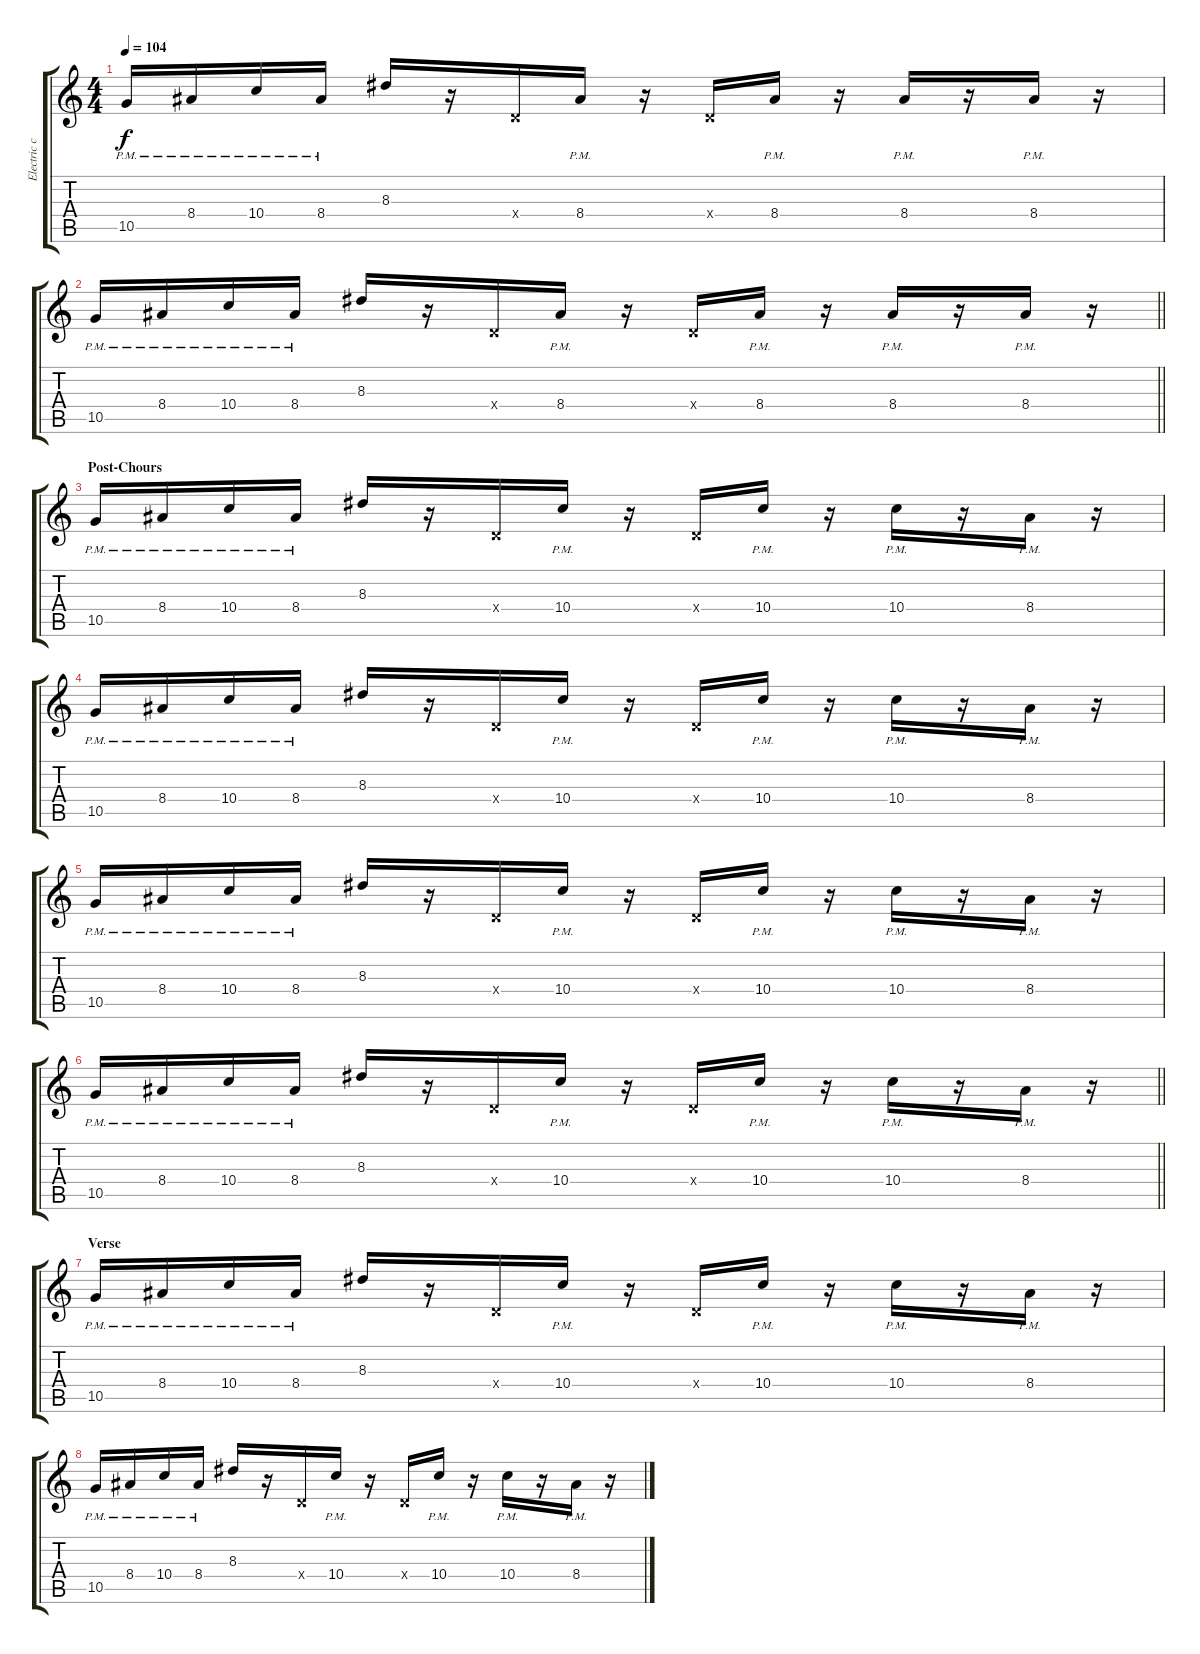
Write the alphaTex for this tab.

\track ("Electric clean guitar" "Electric c") {instrument electricguitarclean}
\staff {score tabs}
\tuning (E4 B3 G3 D3 A2 E2) {hide}
\ts (4 4)
\tempo 104
\clef g2
\ks c
10.5{pm}.16{dy f} 8.4{pm}.16 10.4{pm}.16 8.4{pm}.16 8.3.16 r.16 0.4{x}.16 8.4{pm}.16 r.16 0.4{x}.16 8.4{pm}.16 r.16 8.4{pm}.16 r.16 8.4{pm}.16 r.16 |
\barLineRight lightlight
10.5{pm}.16 8.4{pm}.16 10.4{pm}.16 8.4{pm}.16 8.3.16 r.16 0.4{x}.16 8.4{pm}.16 r.16 0.4{x}.16 8.4{pm}.16 r.16 8.4{pm}.16 r.16 8.4{pm}.16 r.16 |
\section ("" "Post-Chours")
10.5{pm}.16 8.4{pm}.16 10.4{pm}.16 8.4{pm}.16 8.3.16 r.16 0.4{x}.16 10.4{pm}.16 r.16 0.4{x}.16 10.4{pm}.16 r.16 10.4{pm}.16 r.16 8.4{pm}.16 r.16 |
10.5{pm}.16 8.4{pm}.16 10.4{pm}.16 8.4{pm}.16 8.3.16 r.16 0.4{x}.16 10.4{pm}.16 r.16 0.4{x}.16 10.4{pm}.16 r.16 10.4{pm}.16 r.16 8.4{pm}.16 r.16 |
10.5{pm}.16 8.4{pm}.16 10.4{pm}.16 8.4{pm}.16 8.3.16 r.16 0.4{x}.16 10.4{pm}.16 r.16 0.4{x}.16 10.4{pm}.16 r.16 10.4{pm}.16 r.16 8.4{pm}.16 r.16 |
\barLineRight lightlight
10.5{pm}.16 8.4{pm}.16 10.4{pm}.16 8.4{pm}.16 8.3.16 r.16 0.4{x}.16 10.4{pm}.16 r.16 0.4{x}.16 10.4{pm}.16 r.16 10.4{pm}.16 r.16 8.4{pm}.16 r.16 |
\section ("" "Verse")
10.5{pm}.16 8.4{pm}.16 10.4{pm}.16 8.4{pm}.16 8.3.16 r.16 0.4{x}.16 10.4{pm}.16 r.16 0.4{x}.16 10.4{pm}.16 r.16 10.4{pm}.16 r.16 8.4{pm}.16 r.16 |
10.5{pm}.16 8.4{pm}.16 10.4{pm}.16 8.4{pm}.16 8.3.16 r.16 0.4{x}.16 10.4{pm}.16 r.16 0.4{x}.16 10.4{pm}.16 r.16 10.4{pm}.16 r.16 8.4{pm}.16 r.16
